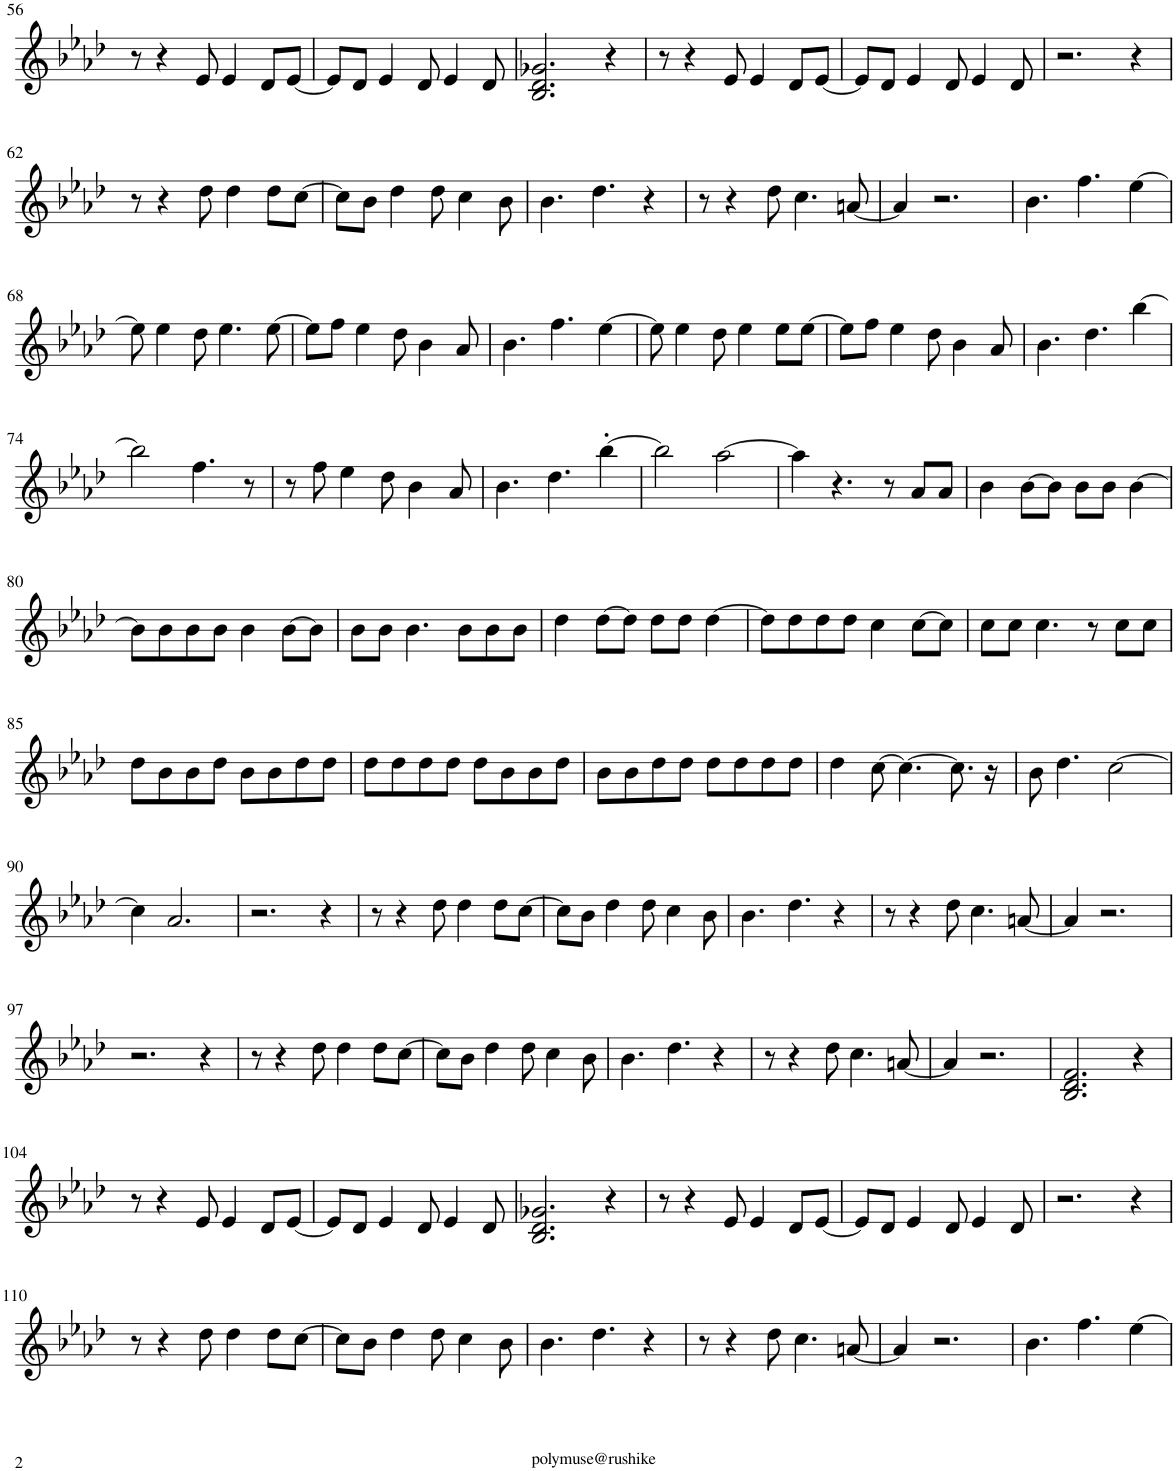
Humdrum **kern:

**kern
*part1
*staff1
*I"Piano
*I'Pno.
!!LO:PB:g=z
*clefG2
*k[b-e-a-d-]
*M4/4
=56
8r
4r
8e-/
4e-/
8d-/L
[8e-/J
=57
8e-/L]
8d-/J
4e-/
8d-/
4e-/
8d-/
=58
2.B-/ 2.d-/ 2.g-X/
4r
=59
8r
4r
8e-/
4e-/
8d-/L
[8e-/J
=60
8e-/L]
8d-/J
4e-/
8d-/
4e-/
8d-/
=61
2.r
4r
!!LO:LB:g=z
=62
8r
4r
8dd-\
4dd-\
8dd-\L
[8cc\J
=63
8cc\L]
8b-\J
4dd-\
8dd-\
4cc\
8b-\
=64
4.b-\
4.dd-\
4r
=65
8r
4r
8dd-\
4.cc\
[8an/
=66
4a/]
2.r
=67
4.b-\
4.ff\
[4ee-\
!!LO:LB:g=z
=68
8ee-\]
4ee-\
8dd-\
4.ee-\
[8ee-\
=69
8ee-\L]
8ff\J
4ee-\
8dd-\
4b-\
8a-/
=70
4.b-\
4.ff\
[4ee-\
=71
8ee-\]
4ee-\
8dd-\
4ee-\
8ee-\L
[8ee-\J
=72
8ee-\L]
8ff\J
4ee-\
8dd-\
4b-\
8a-/
=73
4.b-\
4.dd-\
[4bb-\
!!LO:LB:g=z
=74
2bb-\]
4.ff\
8r
=75
8r
8ff\
4ee-\
8dd-\
4b-\
8a-/
=76
4.b-\
4.dd-\
[4bb-'\
=77
2bb-\]
[2aa-\
=78
4aa-\]
4.r
8r
8a-/L
8a-/J
=79
4b-\
[8b-\L
8b-\J]
8b-\L
8b-\J
[4b-\
!!LO:LB:g=z
=80
8b-\L]
8b-\
8b-\
8b-\J
4b-\
[8b-\L
8b-\J]
=81
8b-\L
8b-\J
4.b-\
8b-\L
8b-\
8b-\J
=82
4dd-\
[8dd-\L
8dd-\J]
8dd-\L
8dd-\J
[4dd-\
=83
8dd-\L]
8dd-\
8dd-\
8dd-\J
4cc\
[8cc\L
8cc\J]
=84
8cc\L
8cc\J
4.cc\
8r
8cc\L
8cc\J
!!LO:LB:g=z
=85
8dd-\L
8b-\
8b-\
8dd-\J
8b-\L
8b-\
8dd-\
8dd-\J
=86
8dd-\L
8dd-\
8dd-\
8dd-\J
8dd-\L
8b-\
8b-\
8dd-\J
=87
8b-\L
8b-\
8dd-\
8dd-\J
8dd-\L
8dd-\
8dd-\
8dd-\J
=88
4dd-\
[8cc\
4.cc\_
8.cc\]
16r
=89
8b-\
4.dd-\
[2cc\
!!LO:LB:g=z
=90
4cc\]
2.a-/
=91
2.r
4r
=92
8r
4r
8dd-\
4dd-\
8dd-\L
[8cc\J
=93
8cc\L]
8b-\J
4dd-\
8dd-\
4cc\
8b-\
=94
4.b-\
4.dd-\
4r
=95
8r
4r
8dd-\
4.cc\
[8an/
=96
4a/]
2.r
!!LO:LB:g=z
=97
2.r
4r
=98
8r
4r
8dd-\
4dd-\
8dd-\L
[8cc\J
=99
8cc\L]
8b-\J
4dd-\
8dd-\
4cc\
8b-\
=100
4.b-\
4.dd-\
4r
=101
8r
4r
8dd-\
4.cc\
[8an/
=102
4a/]
2.r
=103
2.B-/ 2.d-/ 2.f/
4r
!!LO:LB:g=z
=104
8r
4r
8e-/
4e-/
8d-/L
[8e-/J
=105
8e-/L]
8d-/J
4e-/
8d-/
4e-/
8d-/
=106
2.B-/ 2.d-/ 2.g-X/
4r
=107
8r
4r
8e-/
4e-/
8d-/L
[8e-/J
=108
8e-/L]
8d-/J
4e-/
8d-/
4e-/
8d-/
=109
2.r
4r
!!LO:LB:g=z
=110
8r
4r
8dd-\
4dd-\
8dd-\L
[8cc\J
=111
8cc\L]
8b-\J
4dd-\
8dd-\
4cc\
8b-\
=112
4.b-\
4.dd-\
4r
=113
8r
4r
8dd-\
4.cc\
[8an/
=114
4a/]
2.r
=115
4.b-\
4.ff\
[4ee-\
=
*-
